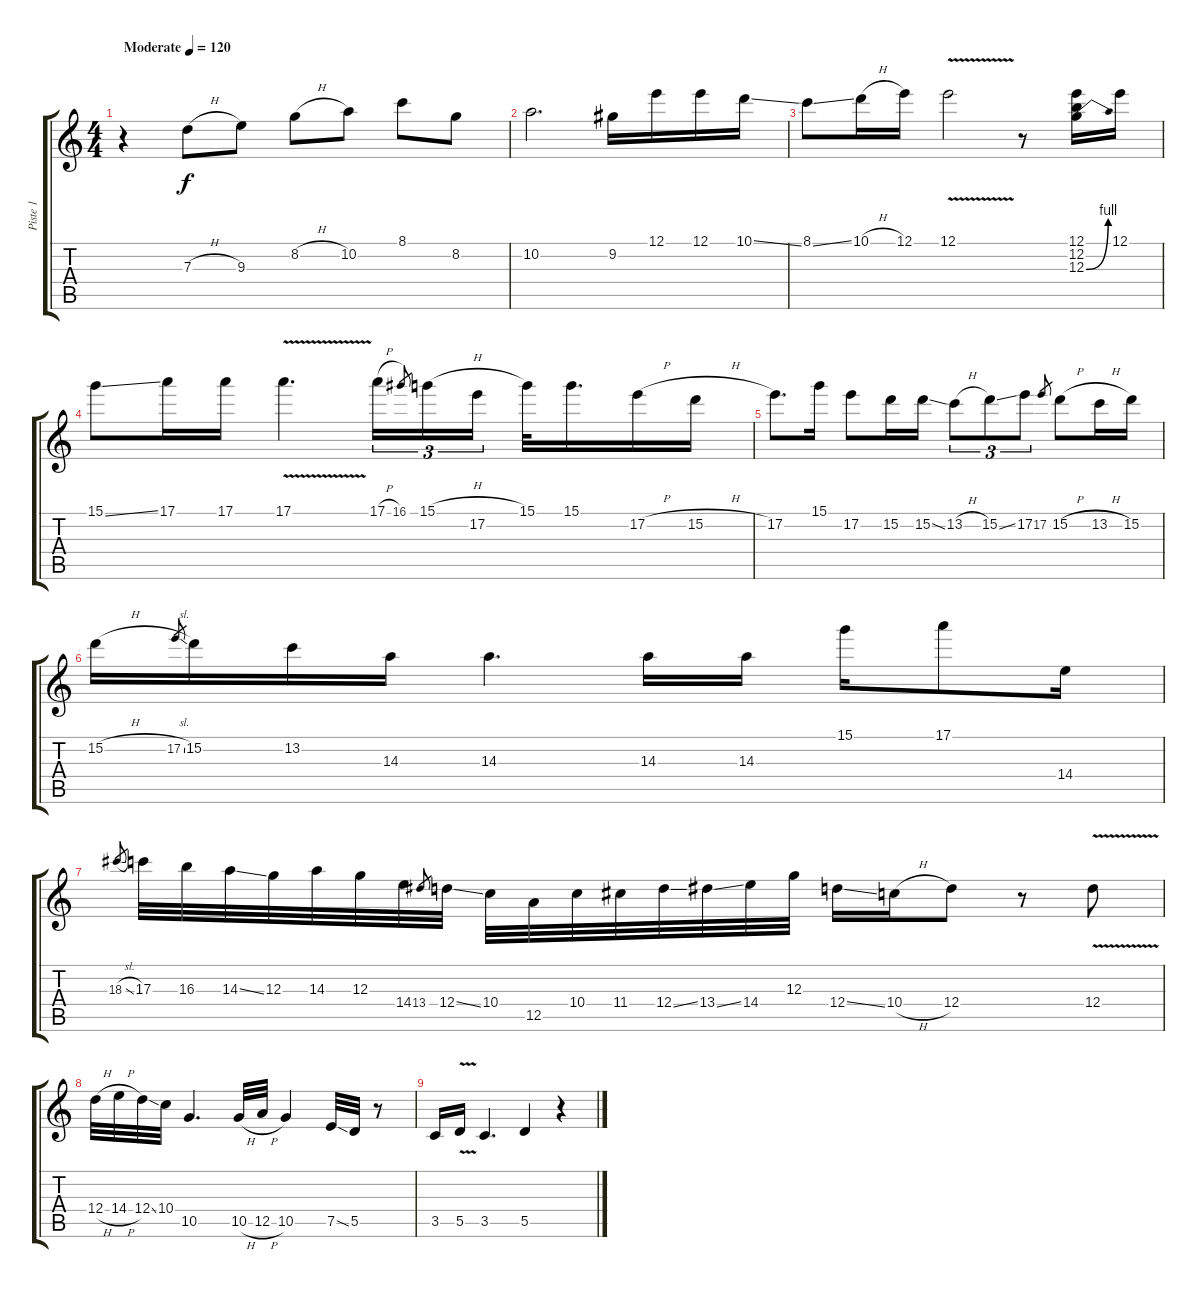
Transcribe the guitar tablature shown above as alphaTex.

\track ("Piste 1" "Piste 1") {instrument distortionguitar}
\staff {score tabs}
\tuning (E4 B3 G3 D3 A2 E2) {hide}
\ts (4 4)
\tempo (120 "Moderate")
\clef g2
\ks c
r.4{dy f instrument distortionguitar} 7.3{h}.8 9.3.8 8.2{h}.8 10.2.8 8.1.8 8.2.8 |
10.2.2{d} 9.2.16 12.1.16 12.1.16 10.1{ss}.16 |
8.1{ss}.8 10.1{h}.16 12.1.16 12.1{v}.2 r.8 (12.1 12.2 12.3{be (bend 0 0 60 4)}).16 12.1.16 |
15.1{ss}.8 17.1.16 17.1.16 17.1{v}.4{d} 17.1{h}.16{tu (3 2)} 16.1.8{gr} 15.1{h}.16{tu (3 2)} 17.2.16{tu (3 2)} 15.1.32{beam merge} 15.1.16{d} 17.2{h}.16 15.2{h}.16 |
17.2.8{d} 15.1.16 17.2.8 15.2.16 15.2{ss}.16 13.2{h}.8{tu (3 2)} 15.2{ss}.8{tu (3 2)} 17.2.8{tu (3 2)} 17.2.8{gr} 15.2{h}.8 13.2{h}.16 15.2.16 |
15.2{h}.16 17.2{sl}.8{gr} 15.2.16 13.2.16 14.3.16 14.3.4{d} 14.3.16 14.3.16 15.1.16 17.1.8 14.4.16 |
18.3{sl}.8{gr} 17.3.32 16.3.32 14.3{ss}.32 12.3.32 14.3.32 12.3.32 14.4.32 13.4.8{gr} 12.4{ss}.32 10.4.32 12.5.32 10.4.32 11.4.32 12.4{ss}.32 13.4{ss}.32 14.4.32 12.3.32 12.4{ss}.16 10.4{h}.16 12.4.8 r.8 12.4{v}.8 |
12.4{h}.32 14.4{h}.32 12.4{ss}.32 10.4.32 10.5.4{d} 10.5{h}.32 12.5{h}.32 10.5.4 7.5{ss}.32 5.5.32 r.8 |
3.5.16 5.5{v}.16 3.5.4{d} 5.5.4 r.4
